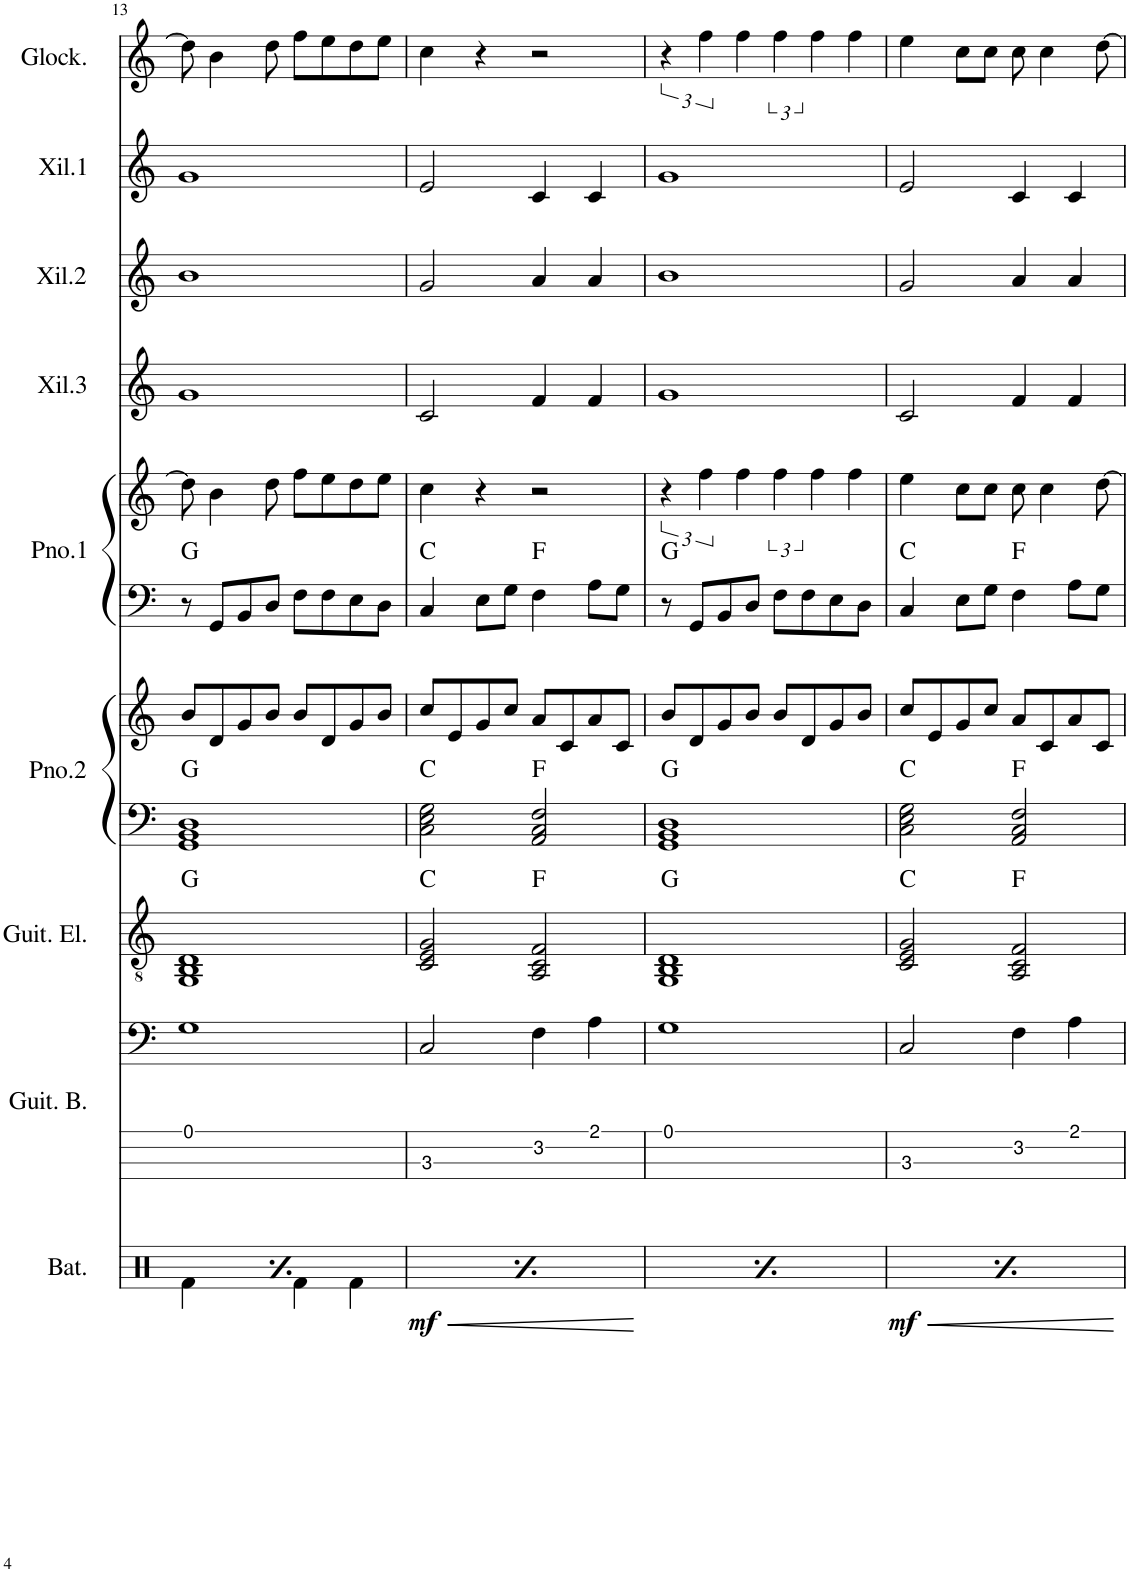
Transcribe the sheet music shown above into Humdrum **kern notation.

**kern	**dynam	**kern	**kern	**kern	**harte	**kern	**kern	**harte	**kern	**kern	**harte	**kern	**kern	**kern	**kern
*part9	*part9	*part8	*part8	*part7	*part7	*part6	*part6	*part6	*part5	*part5	*part5	*part4	*part3	*part2	*part1
*staff12	*staff12	*staff11	*staff10	*staff9	*	*staff8	*staff7	*	*staff6	*staff5	*	*staff4	*staff3	*staff2	*staff1
*I"Batería	*	*I"Baixo eléctrico	*	*I"Guitarra eléctrica	*	*I"Piano 2	*	*	*I"Piano 1	*	*	*I"Xilo 3	*I"Xilo 2	*I"Xilo 1	*I"Glockenspiel
*I'Bat.	*	*	*	*I'Guit. El.	*	*I'Pno.2	*	*	*I'Pno.1	*	*	*I'Xil.3	*I'Xil.2	*I'Xil.1	*I'Glock.
!!LO:PB:g=z
*clefX	*	*	*clefF4	*clefGv2	*	*clefF4	*clefG2	*	*clefF4	*clefG2	*	*clefG2	*clefG2	*clefG2	*clefG2
*	*	*Trd7c12	*Trd7c12	*	*	*	*	*	*	*	*	*Trd-7c-12	*Trd-7c-12	*Trd-7c-12	*Trd-14c-24
*k[]	*	*k[]	*k[]	*k[]	*	*k[]	*k[]	*	*k[]	*k[]	*	*k[]	*k[]	*k[]	*k[]
*M4/4	*	*M4/4	*M4/4	*M4/4	*	*M4/4	*M4/4	*	*M4/4	*M4/4	*	*M4/4	*M4/4	*M4/4	*M4/4
=13	=13	=13	=13	=13	=13	=13	=13	=13	=13	=13	=13	=13	=13	=13	=13
!LO:TX:a:t=Conga	!	!	!	!	!	!	!	!	!	!	!	!	!	!	!
!	!LO:DY:b	!	!	!	!	!	!	!	!	!	!	!	!	!	!
8R/L	mf	1G	1G	1GG 1BB 1D	G:maj	1GG 1BB 1D	8b/L	G:maj	8r	8dd\]	G:maj	1g	1b	1g	8dd\]
8R/	.	.	.	.	.	.	8d/	.	8GG/L	4b\	.	.	.	.	4b\
8R/	.	.	.	.	.	.	8g/	.	8BB/	.	.	.	.	.	.
8R/J	.	.	.	.	.	.	8b/J	.	8D/J	8dd\	.	.	.	.	8dd\
8R/L	.	.	.	.	.	.	8b/L	.	8F\L	8ff\L	.	.	.	.	8ff\L
8R/	.	.	.	.	.	.	8d/	.	8F\	8ee\	.	.	.	.	8ee\
8R/	.	.	.	.	.	.	8g/	.	8E\	8dd\	.	.	.	.	8dd\
8R/J	.	.	.	.	.	.	8b/J	.	8D\J	8ee\J	.	.	.	.	8ee\J
=14	=14	=14	=14	=14	=14	=14	=14	=14	=14	=14	=14	=14	=14	=14	=14
!LO:TX:a:t=Conga	!	!	!	!	!	!	!	!	!	!	!	!	!	!	!
!	!LO:DY:b	!	!	!	!	!	!	!	!	!	!	!	!	!	!
8R/L	mf	2C	2C/	2C/ 2E/ 2G/	C:maj	2C\ 2E\ 2G\	8cc/L	C:maj	4C/	4cc\	C:maj	2c/	2g/	2e/	4cc\
8R/	.	.	.	.	.	.	8e/	.	.	.	.	.	.	.	.
8R/	.	.	.	.	.	.	8g/	.	8E\L	4r	.	.	.	.	4r
8R/J	.	.	.	.	.	.	8cc/J	.	8G\J	.	.	.	.	.	.
8R/L	.	4F	4F\	2AA/ 2C/ 2F/	F:maj	2AA/ 2C/ 2F/	8a/L	F:maj	4F\	2r	F:maj	4f/	4a/	4c/	2r
8R/	.	.	.	.	.	.	8c/	.	.	.	.	.	.	.	.
8R/	.	4A	4A\	.	.	.	8a/	.	8A\L	.	.	4f/	4a/	4c/	.
8R/J	.	.	.	.	.	.	8c/J	.	8G\J	.	.	.	.	.	.
=15	=15	=15	=15	=15	=15	=15	=15	=15	=15	=15	=15	=15	=15	=15	=15
!LO:TX:a:t=Conga	!	!	!	!	!	!	!	!	!	!	!	!	!	!	!
!	!LO:DY:b	!	!	!	!	!	!	!	!	!	!	!	!	!	!
8R/L	mf	1G	1G	1GG 1BB 1D	G:maj	1GG 1BB 1D	8b/L	G:maj	8r	6r	G:maj	1g	1b	1g	6r
8R/	.	.	.	.	.	.	8d/	.	8GG/L	.	.	.	.	.	.
.	.	.	.	.	.	.	.	.	.	6ff\	.	.	.	.	6ff\
8R/	.	.	.	.	.	.	8g/	.	8BB/	.	.	.	.	.	.
.	.	.	.	.	.	.	.	.	.	6ff\	.	.	.	.	6ff\
8R/J	.	.	.	.	.	.	8b/J	.	8D/J	.	.	.	.	.	.
8R/L	.	.	.	.	.	.	8b/L	.	8F\L	6ff\	.	.	.	.	6ff\
8R/	.	.	.	.	.	.	8d/	.	8F\	.	.	.	.	.	.
.	.	.	.	.	.	.	.	.	.	6ff\	.	.	.	.	6ff\
8R/	.	.	.	.	.	.	8g/	.	8E\	.	.	.	.	.	.
.	.	.	.	.	.	.	.	.	.	6ff\	.	.	.	.	6ff\
8R/J	.	.	.	.	.	.	8b/J	.	8D\J	.	.	.	.	.	.
=16	=16	=16	=16	=16	=16	=16	=16	=16	=16	=16	=16	=16	=16	=16	=16
!LO:TX:a:t=Conga	!	!	!	!	!	!	!	!	!	!	!	!	!	!	!
!	!LO:DY:b	!	!	!	!	!	!	!	!	!	!	!	!	!	!
8R/L	mf	2C	2C/	2C/ 2E/ 2G/	C:maj	2C\ 2E\ 2G\	8cc/L	C:maj	4C/	4ee\	C:maj	2c/	2g/	2e/	4ee\
8R/	.	.	.	.	.	.	8e/	.	.	.	.	.	.	.	.
8R/	.	.	.	.	.	.	8g/	.	8E\L	8cc\L	.	.	.	.	8cc\L
8R/J	.	.	.	.	.	.	8cc/J	.	8G\J	8cc\J	.	.	.	.	8cc\J
8R/L	.	4F	4F\	2AA/ 2C/ 2F/	F:maj	2AA/ 2C/ 2F/	8a/L	F:maj	4F\	8cc\	F:maj	4f/	4a/	4c/	8cc\
8R/	.	.	.	.	.	.	8c/	.	.	4cc\	.	.	.	.	4cc\
8R/	.	4A	4A\	.	.	.	8a/	.	8A\L	.	.	4f/	4a/	4c/	.
8R/J	.	.	.	.	.	.	8c/J	.	8G\J	[8dd\	.	.	.	.	[8dd\
=	=	=	=	=	=	=	=	=	=	=	=	=	=	=	=
*-	*-	*-	*-	*-	*-	*-	*-	*-	*-	*-	*-	*-	*-	*-	*-
